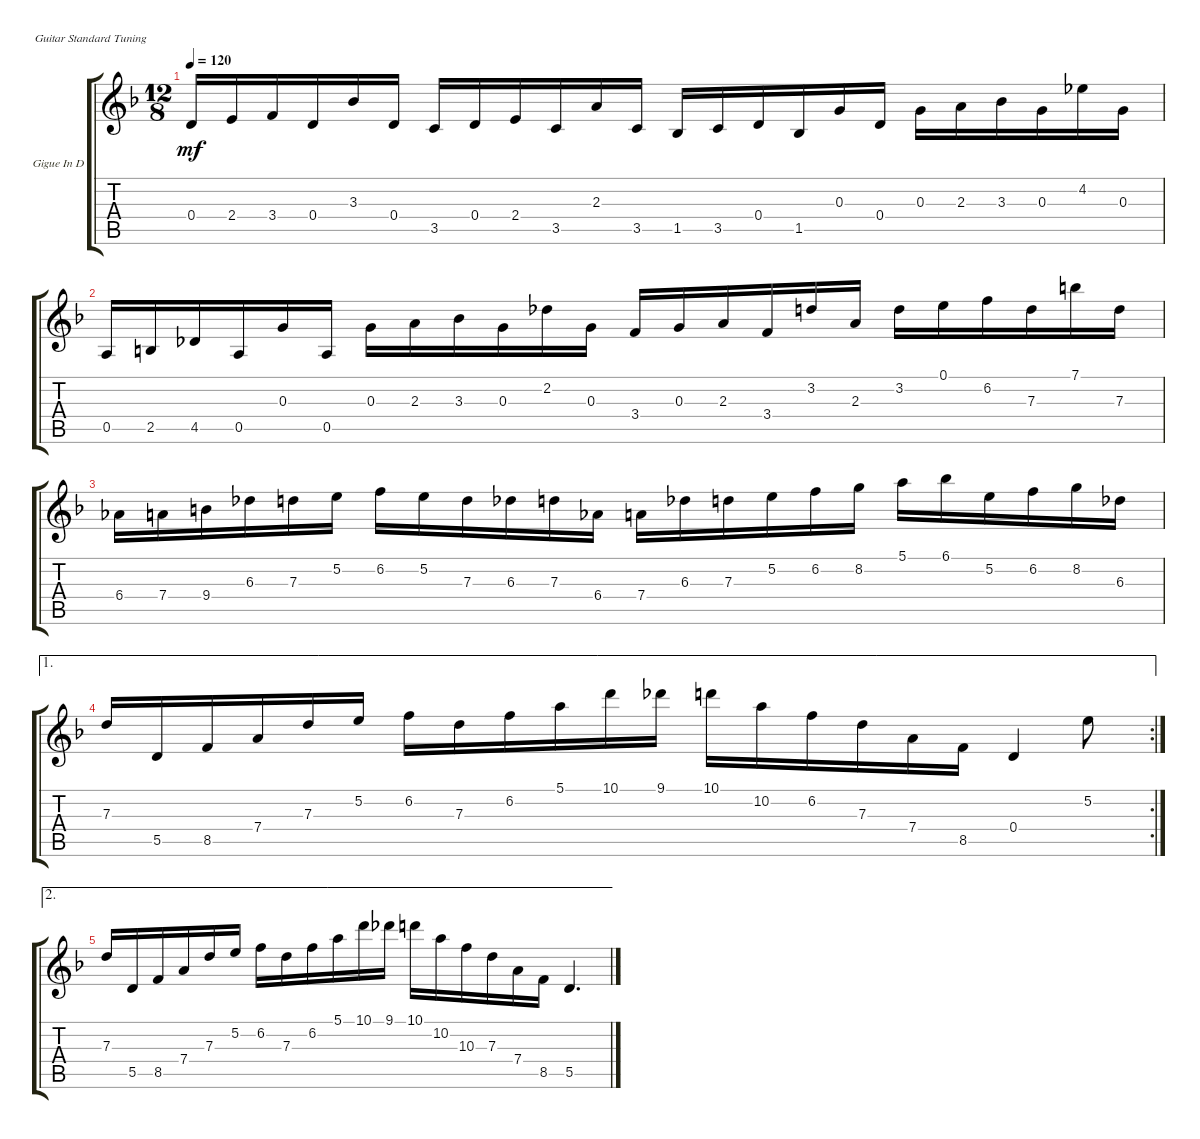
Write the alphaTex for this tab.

\bracketExtendMode groupsimilarinstruments
\firstSystemTrackNameOrientation horizontal
\otherSystemsTrackNameOrientation horizontal
\track ("Gigue In Dm" "Gigue In D") {instrument distortionguitar}
\staff {score tabs}
\tuning (E4 B3 G3 D3 A2 E2)
\ts (12 8)
\tempo 120
\clef g2
\ks dminor
0.4.16{dy mf} 2.4.16 3.4.16 0.4.16 3.3.16 0.4.16 3.5.16 0.4.16 2.4.16 3.5.16 2.3.16 3.5.16 1.5.16 3.5.16 0.4.16 1.5.16 0.3.16 0.4.16 0.3.16 2.3.16 3.3.16 0.3.16 4.2.16 0.3.16 |
0.5.16 2.5.16 4.5.16 0.5.16 0.3.16 0.5.16 0.3.16 2.3.16 3.3.16 0.3.16 2.2.16 0.3.16 3.4.16 0.3.16 2.3.16 3.4.16 3.2.16 2.3.16 3.2.16 0.1.16 6.2.16 7.3.16 7.1.16 7.3.16 |
6.4.16 7.4.16 9.4.16 6.3.16 7.3.16 5.2.16 6.2.16 5.2.16 7.3.16 6.3.16 7.3.16 6.4.16 7.4.16 6.3.16 7.3.16 5.2.16 6.2.16 8.2.16 5.1.16 6.1.16 5.2.16 6.2.16 8.2.16 6.3.16 |
\ae 1
\rc 2
7.3.16 5.5.16 8.5.16 7.4.16 7.3.16 5.2.16 6.2.16 7.3.16 6.2.16 5.1.16 10.1.16 9.1.16 10.1.16 10.2.16 6.2.16 7.3.16 7.4.16 8.5.16 0.4.4 5.2.8 |
\ae 2
7.3.16 5.5.16 8.5.16 7.4.16 7.3.16 5.2.16 6.2.16 7.3.16 6.2.16 5.1.16 10.1.16 9.1.16 10.1.16 10.2.16 10.3.16 7.3.16 7.4.16 8.5.16 5.5.4{d}
